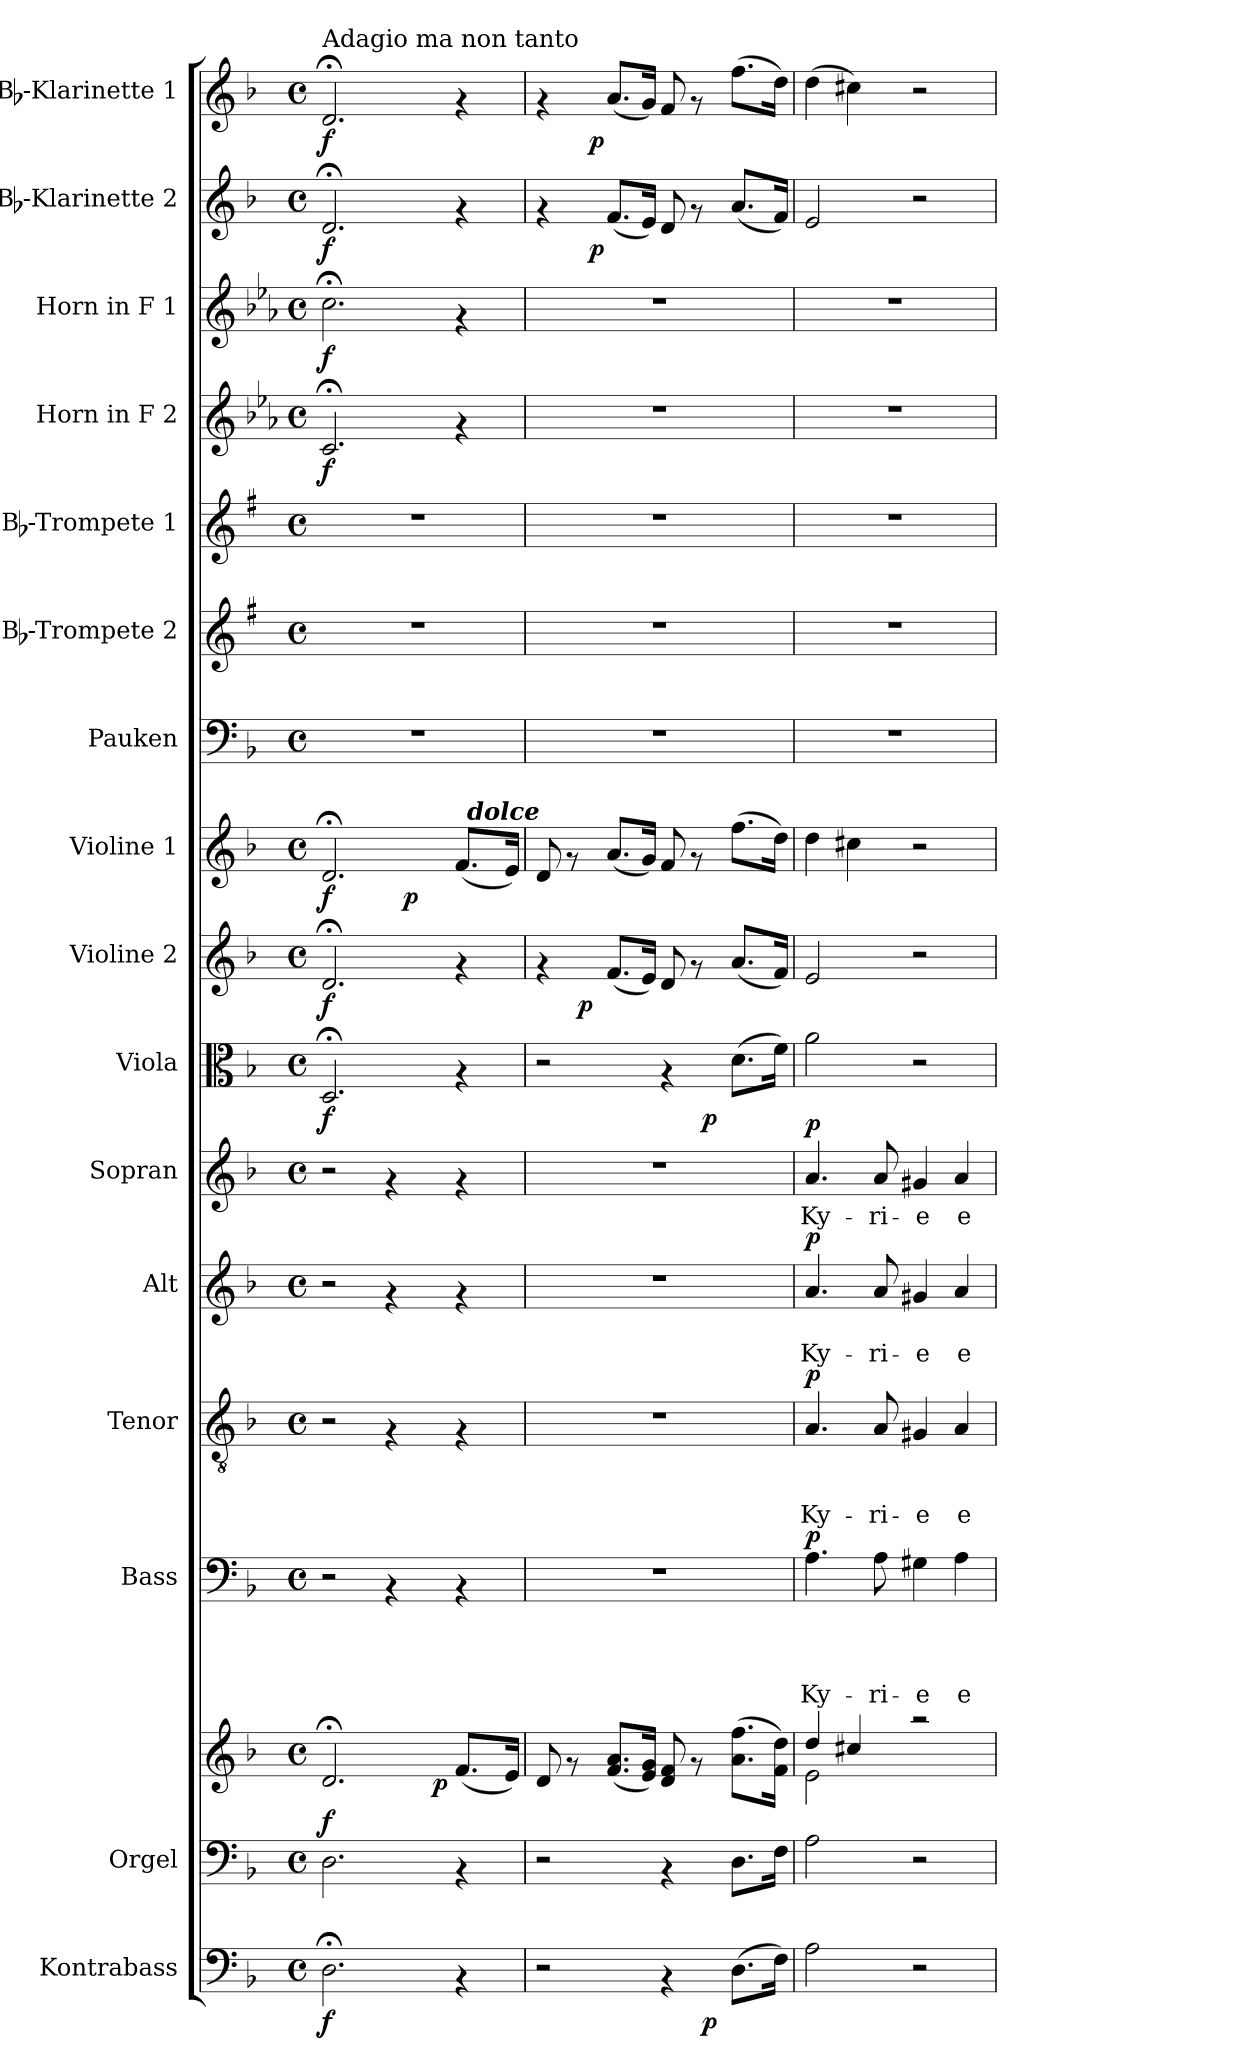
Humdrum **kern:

**kern	**dynam	**kern	**kern	**dynam	**kern	**text	**text	**text	**text	**dynam	**kern	**text	**text	**text	**dynam	**kern	**text	**text	**dynam	**kern	**text	**dynam	**kern	**dynam	**kern	**dynam	**kern	**dynam	**kern	**kern	**kern	**kern	**dynam	**kern	**dynam	**kern	**dynam	**kern	**dynam
*part16	*part16	*part15	*part15	*part15	*part14	*part14	*part14	*part14	*part14	*part14	*part13	*part13	*part13	*part13	*part13	*part12	*part12	*part12	*part12	*part11	*part11	*part11	*part10	*part10	*part9	*part9	*part8	*part8	*part7	*part6	*part5	*part4	*part4	*part3	*part3	*part2	*part2	*part1	*part1
*staff17	*staff17	*staff16	*staff15	*staff15/16	*staff14	*staff14	*staff14	*staff14	*staff14	*staff14	*staff13	*staff13	*staff13	*staff13	*staff13	*staff12	*staff12	*staff12	*staff12	*staff11	*staff11	*staff11	*staff10	*staff10	*staff9	*staff9	*staff8	*staff8	*staff7	*staff6	*staff5	*staff4	*staff4	*staff3	*staff3	*staff2	*staff2	*staff1	*staff1
*I"Kontrabass	*	*I"Orgel	*	*	*I"Bass	*	*	*	*	*	*I"Tenor	*	*	*	*	*I"Alt	*	*	*	*I"Sopran	*	*	*I"Viola	*	*I"Violine 2	*	*I"Violine 1	*	*I"Pauken	*I"Bb-Trompete 2	*I"Bb-Trompete 1	*I"Horn in F 2	*	*I"Horn in F 1	*	*I"Bb-Klarinette 2	*	*I"Bb-Klarinette 1	*
*I'Kb.	*	*	*	*	*I'B.	*	*	*	*	*	*I'T.	*	*	*	*	*I'A.	*	*	*	*I'S.	*	*	*I'Vla.	*	*I'Vl. 2	*	*I'Vl. 1	*	*I'Pk.	*I'B Trp. 2	*I'B Trp. 1	*	*	*	*	*I'B Kl. 2	*	*I'B Kl. 1	*
*clefF4	*	*clefF4	*clefG2	*	*clefF4	*	*	*	*	*	*clefGv2	*	*	*	*	*clefG2	*	*	*	*clefG2	*	*	*clefC3	*	*clefG2	*	*clefG2	*	*clefF4	*clefG2	*clefG2	*clefG2	*	*clefG2	*	*clefG2	*	*clefG2	*
*	*	*	*	*	*	*	*	*	*	*	*	*	*	*	*	*	*	*	*	*	*	*	*	*	*	*	*	*	*	*ITrd1c2	*ITrd1c2	*ITrd-1c-2	*	*ITrd-1c-2	*	*	*	*	*
*k[b-]	*	*k[b-]	*k[b-]	*	*k[b-]	*	*	*	*	*	*k[b-]	*	*	*	*	*k[b-]	*	*	*	*k[b-]	*	*	*k[b-]	*	*k[b-]	*	*k[b-]	*	*k[b-]	*k[b-]	*k[b-]	*k[b-]	*	*k[b-]	*	*k[b-]	*	*k[b-]	*
*F:	*	*F:	*F:	*	*F:	*	*	*	*	*	*F:	*	*	*	*	*F:	*	*	*	*F:	*	*	*F:	*	*F:	*	*F:	*	*F:	*F:	*F:	*F:	*	*F:	*	*F:	*	*F:	*
*M4/4	*	*M4/4	*M4/4	*	*M4/4	*	*	*	*	*	*M4/4	*	*	*	*	*M4/4	*	*	*	*M4/4	*	*	*M4/4	*	*M4/4	*	*M4/4	*	*M4/4	*M4/4	*M4/4	*M4/4	*	*M4/4	*	*M4/4	*	*M4/4	*
*met(c)	*	*met(c)	*met(c)	*	*met(c)	*	*	*	*	*	*met(c)	*	*	*	*	*met(c)	*	*	*	*met(c)	*	*	*met(c)	*	*met(c)	*	*met(c)	*	*met(c)	*met(c)	*met(c)	*met(c)	*	*met(c)	*	*met(c)	*	*met(c)	*
=1	=1	=1	=1	=1	=1	=1	=1	=1	=1	=1	=1	=1	=1	=1	=1	=1	=1	=1	=1	=1	=1	=1	=1	=1	=1	=1	=1	=1	=1	=1	=1	=1	=1	=1	=1	=1	=1	=1	=1
!	!	!	!	!	!	!	!	!	!	!	!	!	!	!	!	!	!	!	!	!	!	!	!	!	!	!	!	!	!	!	!	!	!	!	!	!	!	!LO:TX:a:t=Adagio ma non tanto	!
!	!LO:DY:b	!	!	!LO:DY:a=2	!	!	!	!	!	!	!	!	!	!	!	!	!	!	!	!	!	!	!	!LO:DY:b	!	!LO:DY:b	!	!LO:DY:b	!	!	!	!	!LO:DY:b	!	!LO:DY:b	!	!LO:DY:b	!	!LO:DY:b
*	*	*	*^	*	*	*	*	*	*	*	*	*	*	*	*	*	*	*	*	*	*	*	*	*	*	*	*^	*	*	*	*	*	*	*	*	*	*	*	*
*	*	*	*	*	*	*	*	*	*	*	*	*	*	*	*	*	*	*	*	*	*	*	*	*	*	*	*	*	*^	*	*	*	*	*	*	*	*	*	*	*	*
2.D;<\	f	2.D\	2.d;/	2ryy	f	2r	.	.	.	.	.	2r	.	.	.	.	2r	.	.	.	2r	.	.	2.D;/	f	2.d;/	f	2.d;/	2ryy	2ryy	f	1r	1r	1r	2.d;/	f	2.dd;<\	f	2.d;/	f	2.d;/	f
.	.	.	.	8ryy	.	4rAA	.	.	.	.	.	4rF	.	.	.	.	4rf	.	.	.	4rf	.	.	.	.	.	.	.	16ryy	4ryy	.	.	.	.	.	.	.	.	.	.	.	.
!	!	!	!	!	!	!	!	!	!	!	!	!	!	!	!	!	!	!	!	!	!	!	!	!	!	!	!	!	!	!	!LO:DY:b	!	!	!	!	!	!	!	!	!	!	!
.	.	.	.	.	.	.	.	.	.	.	.	.	.	.	.	.	.	.	.	.	.	.	.	.	.	.	.	.	4..ryy	.	p	.	.	.	.	.	.	.	.	.	.	.
.	.	.	.	32ryy	.	.	.	.	.	.	.	.	.	.	.	.	.	.	.	.	.	.	.	.	.	.	.	.	.	.	.	.	.	.	.	.	.	.	.	.	.	.
!	!	!	!	!	!LO:DY:b	!	!	!	!	!	!	!	!	!	!	!	!	!	!	!	!	!	!	!	!	!	!	!	!	!	!	!	!	!	!	!	!	!	!	!	!	!
.	.	.	.	4ryy	p	.	.	.	.	.	.	.	.	.	.	.	.	.	.	.	.	.	.	.	.	.	.	.	.	.	.	.	.	.	.	.	.	.	.	.	.	.
4rAA	.	4rAA	(<8.f/L	.	.	4rAA	.	.	.	.	.	4rF	.	.	.	.	4rf	.	.	.	4rf	.	.	4rG	.	4rf	.	(<8.f/L	.	32ryy	.	.	.	.	4rf	.	4rf	.	4rf	.	4rf	.
!	!	!	!	!	!	!	!	!	!	!	!	!	!	!	!	!	!	!	!	!	!	!	!	!	!	!	!	!	!	!LO:TX:a:Bi:t=dolce	!	!	!	!	!	!	!	!	!	!	!	!
.	.	.	.	.	.	.	.	.	.	.	.	.	.	.	.	.	.	.	.	.	.	.	.	.	.	.	.	.	.	8..ryy	.	.	.	.	.	.	.	.	.	.	.	.
.	.	.	.	16.ryy	.	.	.	.	.	.	.	.	.	.	.	.	.	.	.	.	.	.	.	.	.	.	.	.	.	.	.	.	.	.	.	.	.	.	.	.	.	.
.	.	.	16e/Jk)	.	.	.	.	.	.	.	.	.	.	.	.	.	.	.	.	.	.	.	.	.	.	.	.	16e/Jk)	.	.	.	.	.	.	.	.	.	.	.	.	.	.
*	*	*	*v	*v	*	*	*	*	*	*	*	*	*	*	*	*	*	*	*	*	*	*	*	*	*	*	*	*v	*v	*v	*	*	*	*	*	*	*	*	*	*	*	*
=2	=2	=2	=2	=2	=2	=2	=2	=2	=2	=2	=2	=2	=2	=2	=2	=2	=2	=2	=2	=2	=2	=2	=2	=2	=2	=2	=2	=2	=2	=2	=2	=2	=2	=2	=2	=2	=2	=2	=2
*^	*	*	*	*	*	*	*	*	*	*	*	*	*	*	*	*	*	*	*	*	*	*	*^	*	*^	*	*	*	*	*	*	*	*	*	*	*^	*	*^	*
2r	2ryy	.	2r	8d/	.	1r	.	.	.	.	.	1r	.	.	.	.	1r	.	.	.	1r	.	.	2r	2ryy	.	4rf	8ryy	.	8d/	.	1r	1r	1r	1r	.	1r	.	4rf	8.ryy	.	4rf	8.ryy	.
.	.	.	.	8rf	.	.	.	.	.	.	.	.	.	.	.	.	.	.	.	.	.	.	.	.	.	.	.	32ryy	.	8rf	.	.	.	.	.	.	.	.	.	.	.	.	.	.
!	!	!	!	!	!	!	!	!	!	!	!	!	!	!	!	!	!	!	!	!	!	!	!	!	!	!	!	!	!LO:DY:b	!	!	!	!	!	!	!	!	!	!	!	!	!	!	!
.	.	.	.	.	.	.	.	.	.	.	.	.	.	.	.	.	.	.	.	.	.	.	.	.	.	.	.	2ryy	p	.	.	.	.	.	.	.	.	.	.	.	.	.	.	.
!	!	!	!	!	!	!	!	!	!	!	!	!	!	!	!	!	!	!	!	!	!	!	!	!	!	!	!	!	!	!	!	!	!	!	!	!	!	!	!	!	!LO:DY:b	!	!	!LO:DY:b
.	.	.	.	.	.	.	.	.	.	.	.	.	.	.	.	.	.	.	.	.	.	.	.	.	.	.	.	.	.	.	.	.	.	.	.	.	.	.	.	2ryy	p	.	2ryy	p
.	.	.	.	(<8.f/ 8.a/L	.	.	.	.	.	.	.	.	.	.	.	.	.	.	.	.	.	.	.	.	.	.	(<8.f/L	.	.	(<8.a/L	.	.	.	.	.	.	.	.	(<8.f/L	.	.	(<8.a/L	.	.
.	.	.	.	16e/ 16g/Jk)	.	.	.	.	.	.	.	.	.	.	.	.	.	.	.	.	.	.	.	.	.	.	16e/Jk)	.	.	16g/Jk)	.	.	.	.	.	.	.	.	16e/Jk)	.	.	16g/Jk)	.	.
4rAA	8ryy	.	4rAA	8d/ 8f/	.	.	.	.	.	.	.	.	.	.	.	.	.	.	.	.	.	.	.	4rG	8ryy	.	8d/	.	.	8f/	.	.	.	.	.	.	.	.	8d/	.	.	8f/	.	.
.	32ryy	.	.	8rf	.	.	.	.	.	.	.	.	.	.	.	.	.	.	.	.	.	.	.	.	32ryy	.	8rf	.	.	8rf	.	.	.	.	.	.	.	.	8rf	.	.	8rf	.	.
!	!	!LO:DY:b	!	!	!	!	!	!	!	!	!	!	!	!	!	!	!	!	!	!	!	!	!	!	!	!LO:DY:b	!	!	!	!	!	!	!	!	!	!	!	!	!	!	!	!	!	!
.	4ryy	p	.	.	.	.	.	.	.	.	.	.	.	.	.	.	.	.	.	.	.	.	.	.	4ryy	p	.	4ryy	.	.	.	.	.	.	.	.	.	.	.	.	.	.	.	.
.	.	.	.	.	.	.	.	.	.	.	.	.	.	.	.	.	.	.	.	.	.	.	.	.	.	.	.	.	.	.	.	.	.	.	.	.	.	.	.	4ryy	.	.	4ryy	.
(>8.D\L	.	.	8.D\L	(>8.a\ 8.ff\L	.	.	.	.	.	.	.	.	.	.	.	.	.	.	.	.	.	.	.	(>8.d\L	.	.	(<8.a/L	.	.	(>8.ff\L	.	.	.	.	.	.	.	.	(<8.a/L	.	.	(>8.ff\L	.	.
.	16.ryy	.	.	.	.	.	.	.	.	.	.	.	.	.	.	.	.	.	.	.	.	.	.	.	16.ryy	.	.	16.ryy	.	.	.	.	.	.	.	.	.	.	.	.	.	.	.	.
16F\Jk)	.	.	16F\Jk	16f\ 16dd\Jk)	.	.	.	.	.	.	.	.	.	.	.	.	.	.	.	.	.	.	.	16f\Jk)	.	.	16f/Jk)	.	.	16dd\Jk)	.	.	.	.	.	.	.	.	16f/Jk)	16ryy	.	16dd\Jk)	16ryy	.
=3	=3	=3	=3	=3	=3	=3	=3	=3	=3	=3	=3	=3	=3	=3	=3	=3	=3	=3	=3	=3	=3	=3	=3	=3	=3	=3	=3	=3	=3	=3	=3	=3	=3	=3	=3	=3	=3	=3	=3	=3	=3	=3	=3	=3
*	*	*	*	*^	*	*	*	*	*	*	*	*	*	*	*	*	*	*	*	*	*	*	*	*	*	*	*	*	*	*	*	*	*	*	*	*	*	*	*	*	*	*	*	*
!	!	!	!	!	!	!	!	!	!	!	!LO:LY:b	!LO:DY:a	!	!	!	!LO:LY:b	!LO:DY:a	!	!	!LO:LY:b	!LO:DY:a	!	!LO:LY:b	!LO:DY:a	!	!	!	!	!	!	!	!	!	!	!	!	!	!	!	!	!	!	!	!	!
*	*	*	*	*	*	*	*	*	*	*	*	*	*	*	*	*	*	*	*	*	*	*	*	*	*v	*v	*	*	*	*	*	*	*	*	*	*	*	*	*	*v	*v	*	*v	*v	*
*v	*v	*	*	*	*	*	*	*	*	*	*	*	*	*	*	*	*	*	*	*	*	*	*	*	*	*	*v	*v	*	*	*	*	*	*	*	*	*	*	*	*	*	*
2A\	.	2A\	4dd/	2e\	.	4.A\	.	.	.	Ky-	p	4.A/	.	.	Ky-	p	4.a/	.	Ky-	p	4.a/	Ky-	p	2a\	.	2e/	.	4dd\	.	1r	1r	1r	1r	.	1r	.	2e/	.	(>4dd\	.
.	.	.	4cc#X/	.	.	.	.	.	.	.	.	.	.	.	.	.	.	.	.	.	.	.	.	.	.	.	.	4cc#X\	.	.	.	.	.	.	.	.	.	.	4cc#X\)	.
!	!	!	!	!	!	!	!	!	!	!LO:LY:b	!	!	!	!	!LO:LY:b	!	!	!	!LO:LY:b	!	!	!LO:LY:b	!	!	!	!	!	!	!	!	!	!	!	!	!	!	!	!	!	!
.	.	.	.	.	.	8A\	.	.	.	-ri-	.	8A/	.	.	-ri-	.	8a/	.	-ri-	.	8a/	-ri-	.	.	.	.	.	.	.	.	.	.	.	.	.	.	.	.	.	.
!	!	!	!	!	!	!	!	!	!	!LO:LY:b	!	!	!	!	!LO:LY:b	!	!	!	!LO:LY:b	!	!	!LO:LY:b	!	!	!	!	!	!	!	!	!	!	!	!	!	!	!	!	!	!
2r	.	2r	2raa	2ryy	.	4G#X\	.	.	.	-e	.	4G#X/	.	.	-e	.	4g#X/	.	-e	.	4g#X/	-e	.	2r	.	2r	.	2r	.	.	.	.	.	.	.	.	2r	.	2r	.
!	!	!	!	!	!	!	!	!	!	!LO:LY:b	!	!	!	!	!LO:LY:b	!	!	!	!LO:LY:b	!	!	!LO:LY:b	!	!	!	!	!	!	!	!	!	!	!	!	!	!	!	!	!	!
.	.	.	.	.	.	4A\	.	.	.	e-	.	4A/	.	.	e-	.	4a/	.	e-	.	4a/	e-	.	.	.	.	.	.	.	.	.	.	.	.	.	.	.	.	.	.
*	*	*	*v	*v	*	*	*	*	*	*	*	*	*	*	*	*	*	*	*	*	*	*	*	*	*	*	*	*	*	*	*	*	*	*	*	*	*	*	*	*
=	=	=	=	=	=	=	=	=	=	=	=	=	=	=	=	=	=	=	=	=	=	=	=	=	=	=	=	=	=	=	=	=	=	=	=	=	=	=	=
*-	*-	*-	*-	*-	*-	*-	*-	*-	*-	*-	*-	*-	*-	*-	*-	*-	*-	*-	*-	*-	*-	*-	*-	*-	*-	*-	*-	*-	*-	*-	*-	*-	*-	*-	*-	*-	*-	*-	*-
